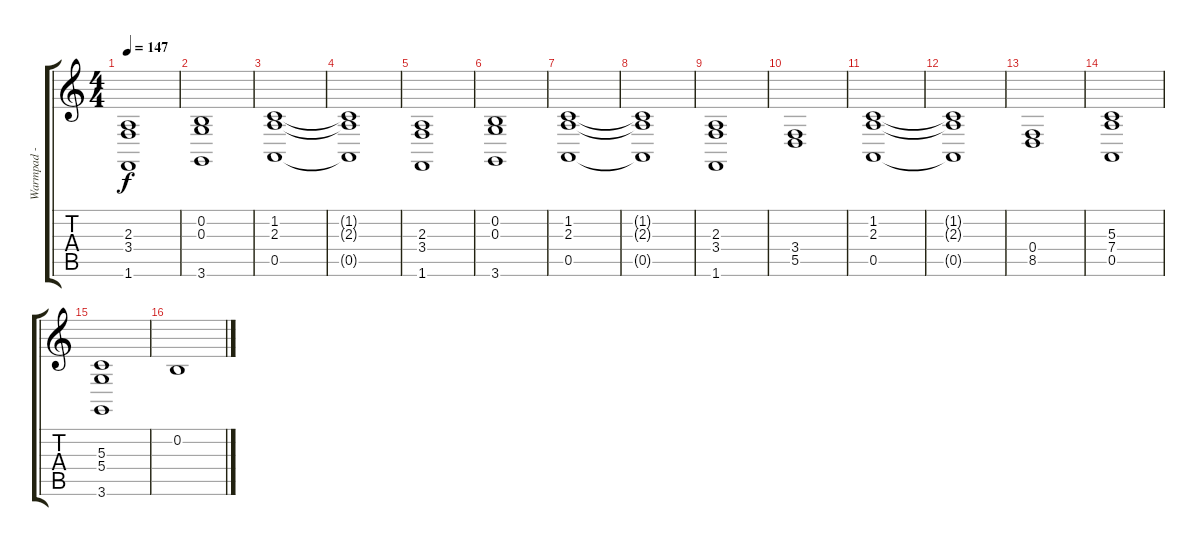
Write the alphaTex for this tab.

\track ("Warmpad -" "Warmpad -") {instrument pad2warm}
\staff {score tabs}
\tuning (E4 B3 G3 D3 A2 E2) {hide}
\ts (4 4)
\tempo 147
\clef g2
\ks c
(2.3 3.4 1.6).1{dy f instrument pad2warm} |
(0.2 0.3 3.6).1 |
(1.2 2.3 0.5).1 |
(1.2{t} 2.3{t} 0.5{t}).1 |
(2.3 3.4 1.6).1 |
(0.2 0.3 3.6).1 |
(1.2 2.3 0.5).1 |
(1.2{t} 2.3{t} 0.5{t}).1 |
(2.3 3.4 1.6).1 |
(3.4 5.5).1 |
(1.2 2.3 0.5).1 |
(1.2{t} 2.3{t} 0.5{t}).1 |
(0.4 8.5).1 |
(5.3 7.4 0.5).1 |
(5.3 5.4 3.6).1 |
0.2.1
